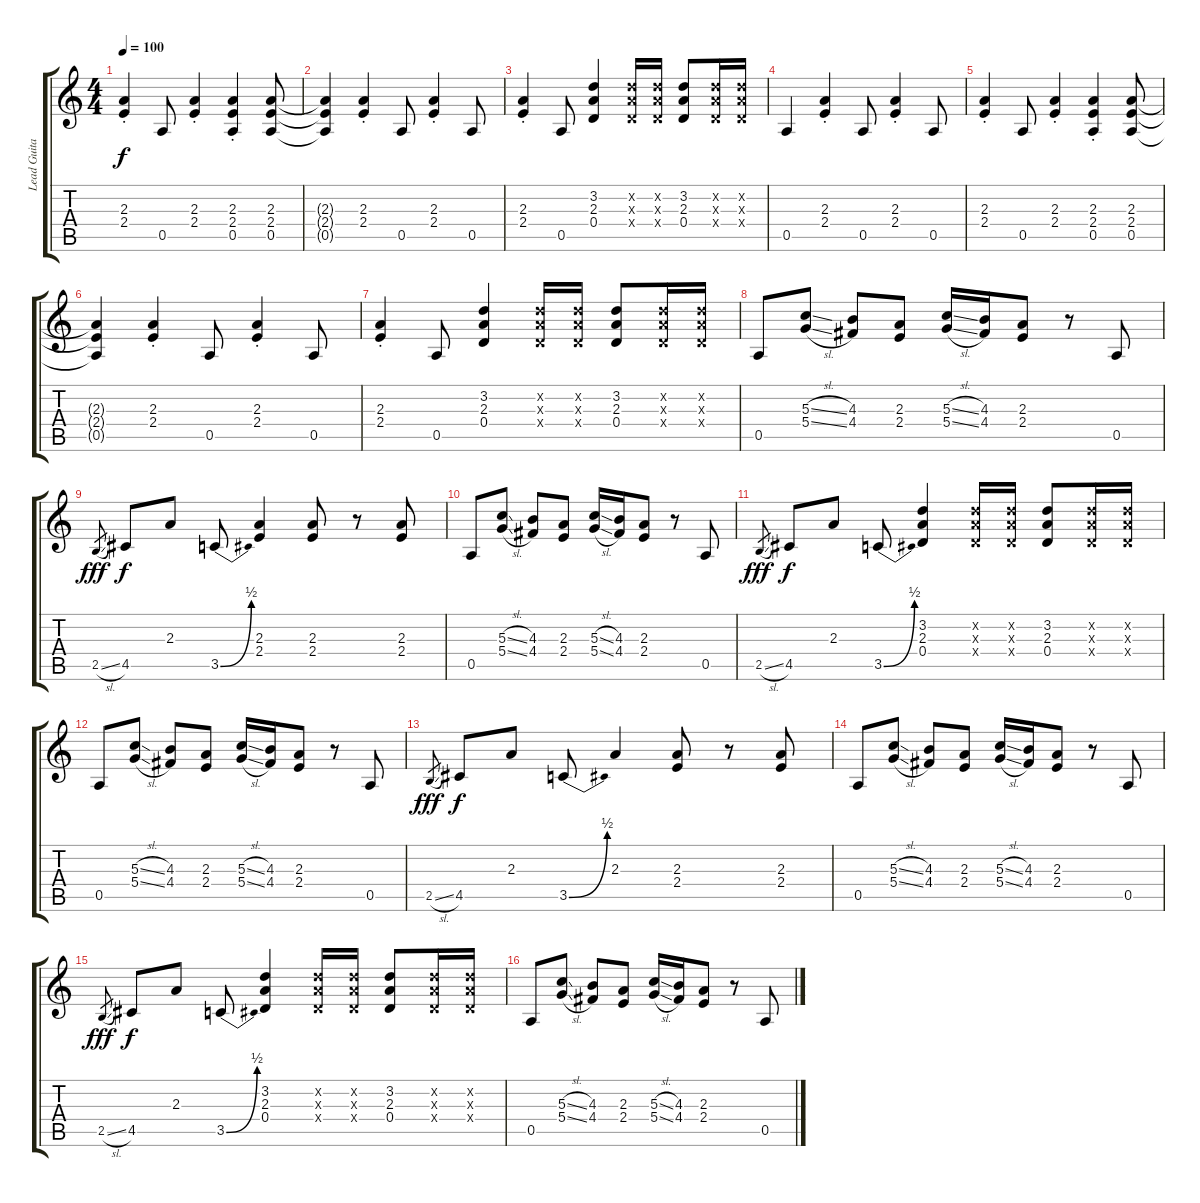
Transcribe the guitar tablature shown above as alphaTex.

\track ("Lead Guitar" "Lead Guita") {instrument overdrivenguitar}
\staff {score tabs}
\tuning (E4 B3 G3 D3 A2 E2) {hide}
\ts (4 4)
\tempo 100
\clef g2
\ks c
(2.3{st} 2.4{st}).4{dy f} 0.5.8 (2.3{st} 2.4{st}).4 (2.3{st} 2.4{st} 0.5{st}).4 (2.3 2.4 0.5).8 |
(2.3{t} 2.4{t} 0.5{t}).4 (2.3{st} 2.4{st}).4 0.5.8 (2.3{st} 2.4{st}).4 0.5.8 |
(2.3{st} 2.4{st}).4 0.5.8 (3.2 2.3 0.4).4 (3.2{x} 2.3{x} 0.4{x}).16 (3.2{x} 2.3{x} 0.4{x}).16 (3.2 2.3 0.4).8 (3.2{x} 2.3{x} 0.4{x}).16 (3.2{x} 2.3{x} 0.4{x}).16 |
0.5.4 (2.3{st} 2.4{st}).4 0.5.8 (2.3{st} 2.4{st}).4 0.5.8 |
(2.3{st} 2.4{st}).4 0.5.8 (2.3{st} 2.4{st}).4 (2.3{st} 2.4{st} 0.5{st}).4 (2.3 2.4 0.5).8 |
(2.3{t} 2.4{t} 0.5{t}).4 (2.3{st} 2.4{st}).4 0.5.8 (2.3{st} 2.4{st}).4 0.5.8 |
(2.3{st} 2.4{st}).4 0.5.8 (3.2 2.3 0.4).4 (3.2{x} 2.3{x} 0.4{x}).16 (3.2{x} 2.3{x} 0.4{x}).16 (3.2 2.3 0.4).8 (3.2{x} 2.3{x} 0.4{x}).16 (3.2{x} 2.3{x} 0.4{x}).16 |
0.5.8 (5.3{sl} 5.4{sl}).8 (4.3 4.4).8 (2.3 2.4).8 (5.3{sl} 5.4{sl}).16 (4.3 4.4).16 (2.3 2.4).8 r.8 0.5.8 |
2.5{sl}.8{gr dy fff} 4.5.8{dy f} 2.3.8 3.5{be (bend 0 0 60 2)}.8 (2.3 2.4).4 (2.3 2.4).8 r.8 (2.3 2.4).8 |
0.5.8 (5.3{sl} 5.4{sl}).8 (4.3 4.4).8 (2.3 2.4).8 (5.3{sl} 5.4{sl}).16 (4.3 4.4).16 (2.3 2.4).8 r.8 0.5.8 |
2.5{sl}.8{gr dy fff} 4.5.8{dy f} 2.3.8 3.5{be (bend 0 0 60 2)}.8 (3.2 2.3 0.4).4 (3.2{x} 2.3{x} 0.4{x}).16 (3.2{x} 2.3{x} 0.4{x}).16 (3.2 2.3 0.4).8 (3.2{x} 2.3{x} 0.4{x}).16 (3.2{x} 2.3{x} 0.4{x}).16 |
0.5.8 (5.3{sl} 5.4{sl}).8 (4.3 4.4).8 (2.3 2.4).8 (5.3{sl} 5.4{sl}).16 (4.3 4.4).16 (2.3 2.4).8 r.8 0.5.8 |
2.5{sl}.8{gr dy fff} 4.5.8{dy f} 2.3.8 3.5{be (bend 0 0 60 2)}.8 2.3.4 (2.3 2.4).8 r.8 (2.3 2.4).8 |
0.5.8 (5.3{sl} 5.4{sl}).8 (4.3 4.4).8 (2.3 2.4).8 (5.3{sl} 5.4{sl}).16 (4.3 4.4).16 (2.3 2.4).8 r.8 0.5.8 |
2.5{sl}.8{gr dy fff} 4.5.8{dy f} 2.3.8 3.5{be (bend 0 0 60 2)}.8 (3.2 2.3 0.4).4 (3.2{x} 2.3{x} 0.4{x}).16 (3.2{x} 2.3{x} 0.4{x}).16 (3.2 2.3 0.4).8 (3.2{x} 2.3{x} 0.4{x}).16 (3.2{x} 2.3{x} 0.4{x}).16 |
0.5.8 (5.3{sl} 5.4{sl}).8 (4.3 4.4).8 (2.3 2.4).8 (5.3{sl} 5.4{sl}).16 (4.3 4.4).16 (2.3 2.4).8 r.8 0.5.8
